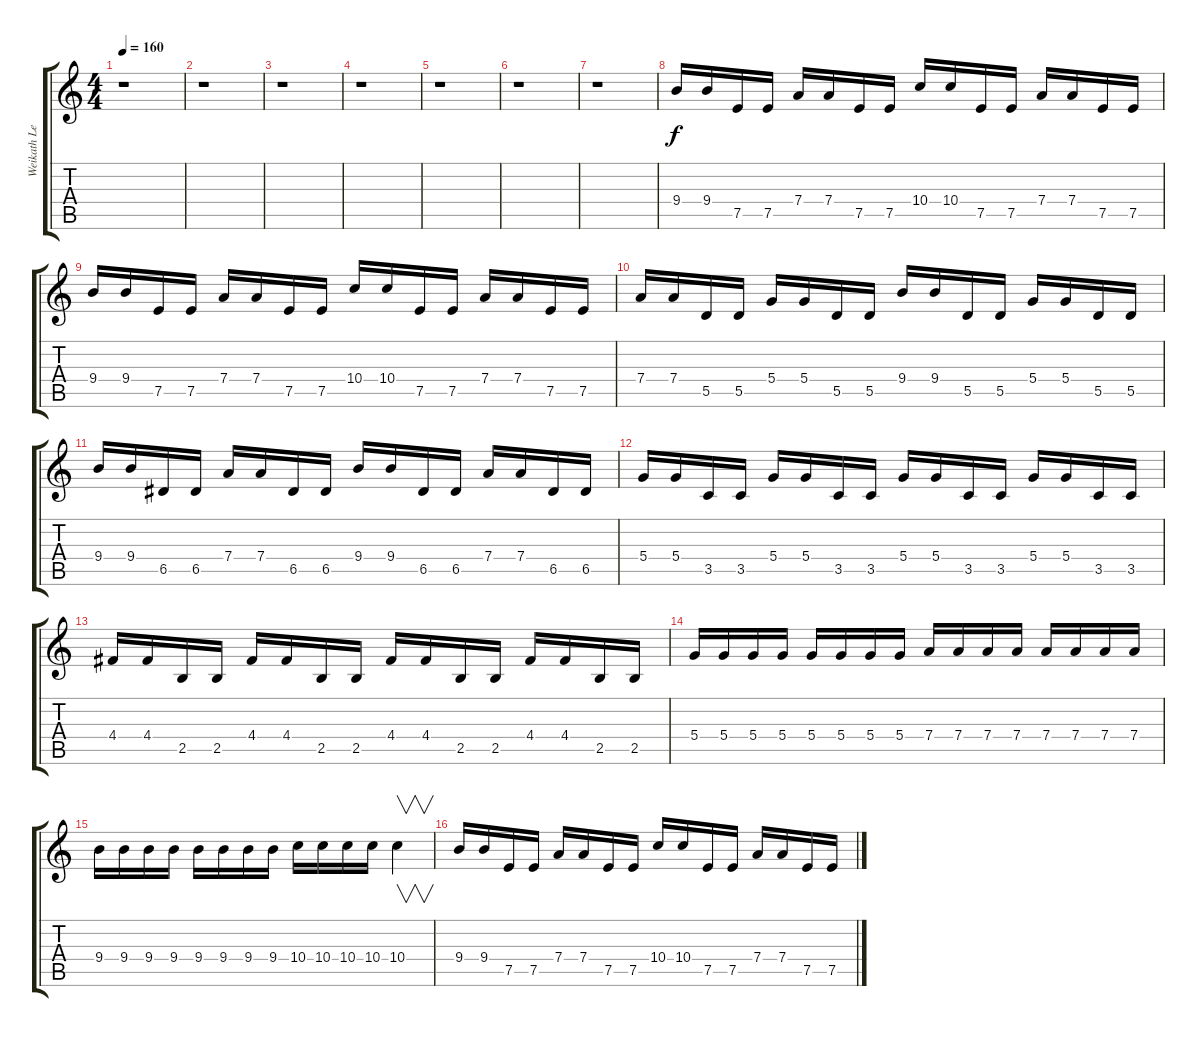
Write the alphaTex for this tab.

\track ("Weikath Lead" "Weikath Le") {instrument overdrivenguitar}
\staff {score tabs}
\tuning (E4 B3 G3 D3 A2 E2) {hide}
\ts (4 4)
\tempo 160
\clef g2
\ks c
r.1{dy f} |
r.1 |
r.1 |
r.1 |
r.1 |
r.1 |
r.1 |
9.4.16 9.4.16 7.5.16 7.5.16 7.4.16 7.4.16 7.5.16 7.5.16 10.4.16 10.4.16 7.5.16 7.5.16 7.4.16 7.4.16 7.5.16 7.5.16 |
9.4.16 9.4.16 7.5.16 7.5.16 7.4.16 7.4.16 7.5.16 7.5.16 10.4.16 10.4.16 7.5.16 7.5.16 7.4.16 7.4.16 7.5.16 7.5.16 |
7.4.16 7.4.16 5.5.16 5.5.16 5.4.16 5.4.16 5.5.16 5.5.16 9.4.16 9.4.16 5.5.16 5.5.16 5.4.16 5.4.16 5.5.16 5.5.16 |
9.4.16 9.4.16 6.5.16 6.5.16 7.4.16 7.4.16 6.5.16 6.5.16 9.4.16 9.4.16 6.5.16 6.5.16 7.4.16 7.4.16 6.5.16 6.5.16 |
5.4.16 5.4.16 3.5.16 3.5.16 5.4.16 5.4.16 3.5.16 3.5.16 5.4.16 5.4.16 3.5.16 3.5.16 5.4.16 5.4.16 3.5.16 3.5.16 |
4.4.16 4.4.16 2.5.16 2.5.16 4.4.16 4.4.16 2.5.16 2.5.16 4.4.16 4.4.16 2.5.16 2.5.16 4.4.16 4.4.16 2.5.16 2.5.16 |
5.4.16 5.4.16 5.4.16 5.4.16 5.4.16 5.4.16 5.4.16 5.4.16 7.4.16 7.4.16 7.4.16 7.4.16 7.4.16 7.4.16 7.4.16 7.4.16 |
9.4.16 9.4.16 9.4.16 9.4.16 9.4.16 9.4.16 9.4.16 9.4.16 10.4.16 10.4.16 10.4.16 10.4.16 10.4.4{v} |
9.4.16 9.4.16 7.5.16 7.5.16 7.4.16 7.4.16 7.5.16 7.5.16 10.4.16 10.4.16 7.5.16 7.5.16 7.4.16 7.4.16 7.5.16 7.5.16
